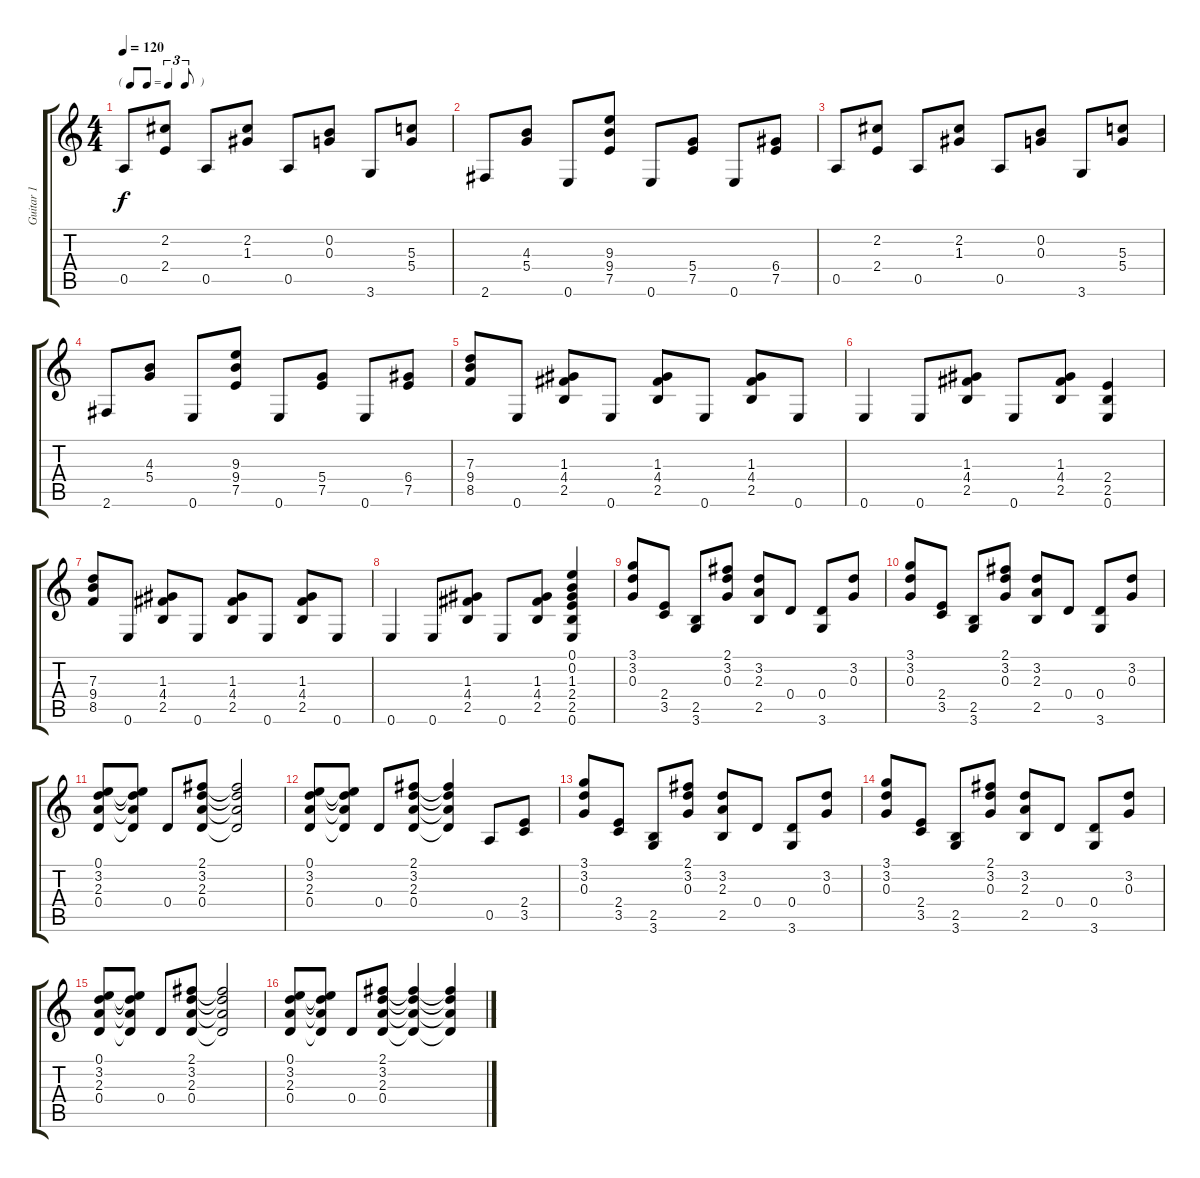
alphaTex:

\track ("Guitar 1" "Guitar 1") {instrument acousticguitarsteel}
\staff {score tabs}
\tuning (E4 B3 G3 D3 A2 E2) {hide}
\ts (4 4)
\tf triplet8th
\tempo 120
\clef g2
\ks c
0.5.8{dy f instrument acousticguitarsteel} (2.2 2.4).8 0.5.8 (2.2 1.3).8 0.5.8 (0.2 0.3).8 3.6.8 (5.3 5.4).8 |
2.6.8 (4.3 5.4).8 0.6.8 (9.3 9.4 7.5).8 0.6.8 (5.4 7.5).8 0.6.8 (6.4 7.5).8 |
0.5.8 (2.2 2.4).8 0.5.8 (2.2 1.3).8 0.5.8 (0.2 0.3).8 3.6.8 (5.3 5.4).8 |
2.6.8 (4.3 5.4).8 0.6.8 (9.3 9.4 7.5).8 0.6.8 (5.4 7.5).8 0.6.8 (6.4 7.5).8 |
(7.3 9.4 8.5).8 0.6.8 (1.3 4.4 2.5).8 0.6.8 (1.3 4.4 2.5).8 0.6.8 (1.3 4.4 2.5).8 0.6.8 |
0.6.4 0.6.8 (1.3 4.4 2.5).8 0.6.8 (1.3 4.4 2.5).8 (2.4 2.5 0.6).4 |
(7.3 9.4 8.5).8 0.6.8 (1.3 4.4 2.5).8 0.6.8 (1.3 4.4 2.5).8 0.6.8 (1.3 4.4 2.5).8 0.6.8 |
0.6.4 0.6.8 (1.3 4.4 2.5).8 0.6.8 (1.3 4.4 2.5).8 (0.1 0.2 1.3 2.4 2.5 0.6).4 |
(3.1 3.2 0.3).8 (2.4 3.5).8 (2.5 3.6).8 (2.1 3.2 0.3).8 (3.2 2.3 2.5).8 0.4.8 (0.4 3.6).8 (3.2 0.3).8 |
(3.1 3.2 0.3).8 (2.4 3.5).8 (2.5 3.6).8 (2.1 3.2 0.3).8 (3.2 2.3 2.5).8 0.4.8 (0.4 3.6).8 (3.2 0.3).8 |
(0.1 3.2 2.3 0.4).8 (0.1{t} 3.2{t} 2.3{t} 0.4{t}).8 0.4.8 (2.1 3.2 2.3 0.4).8 (2.1{t} 3.2{t} 2.3{t} 0.4{t}).2 |
(0.1 3.2 2.3 0.4).8 (0.1{t} 3.2{t} 2.3{t} 0.4{t}).8 0.4.8 (2.1 3.2 2.3 0.4).8 (2.1{t} 3.2{t} 2.3{t} 0.4{t}).4 0.5.8 (2.4 3.5).8 |
(3.1 3.2 0.3).8 (2.4 3.5).8 (2.5 3.6).8 (2.1 3.2 0.3).8 (3.2 2.3 2.5).8 0.4.8 (0.4 3.6).8 (3.2 0.3).8 |
(3.1 3.2 0.3).8 (2.4 3.5).8 (2.5 3.6).8 (2.1 3.2 0.3).8 (3.2 2.3 2.5).8 0.4.8 (0.4 3.6).8 (3.2 0.3).8 |
(0.1 3.2 2.3 0.4).8 (0.1{t} 3.2{t} 2.3{t} 0.4{t}).8 0.4.8 (2.1 3.2 2.3 0.4).8 (2.1{t} 3.2{t} 2.3{t} 0.4{t}).2 |
(0.1 3.2 2.3 0.4).8 (0.1{t} 3.2{t} 2.3{t} 0.4{t}).8 0.4.8 (2.1 3.2 2.3 0.4).8 (2.1{t} 3.2{t} 2.3{t} 0.4{t}).4 (2.1{t} 3.2{t} 2.3{t} 0.4{t}).4
